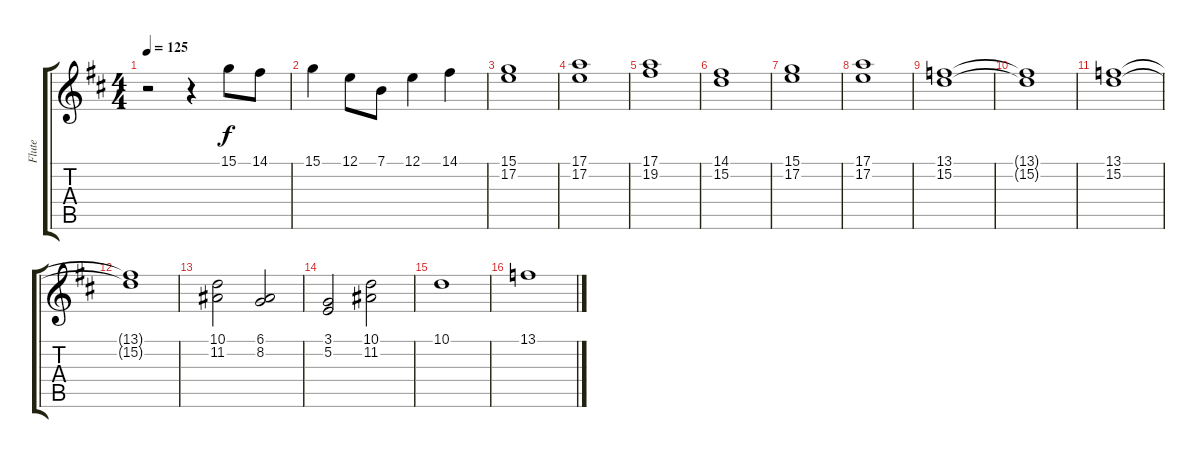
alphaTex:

\track ("Flute" "Flute") {instrument flute}
\staff {score tabs}
\tuning (E4 B3 G3 D3 A2 E2) {hide}
\ts (4 4)
\tempo 125
\clef g2
\ks d
r.2{dy f} r.4 15.1.8 14.1.8 |
15.1.4 12.1.8 7.1.8 12.1.4 14.1.4 |
(15.1 17.2).1 |
(17.1 17.2).1 |
(17.1 19.2).1 |
(14.1 15.2).1 |
(15.1 17.2).1 |
(17.1 17.2).1 |
(13.1 15.2).1 |
(13.1{t} 15.2{t}).1 |
(13.1 15.2).1 |
(13.1{t} 15.2{t}).1 |
(10.1 11.2).2 (6.1 8.2).2 |
(3.1 5.2).2 (10.1 11.2).2 |
10.1.1 |
13.1.1
